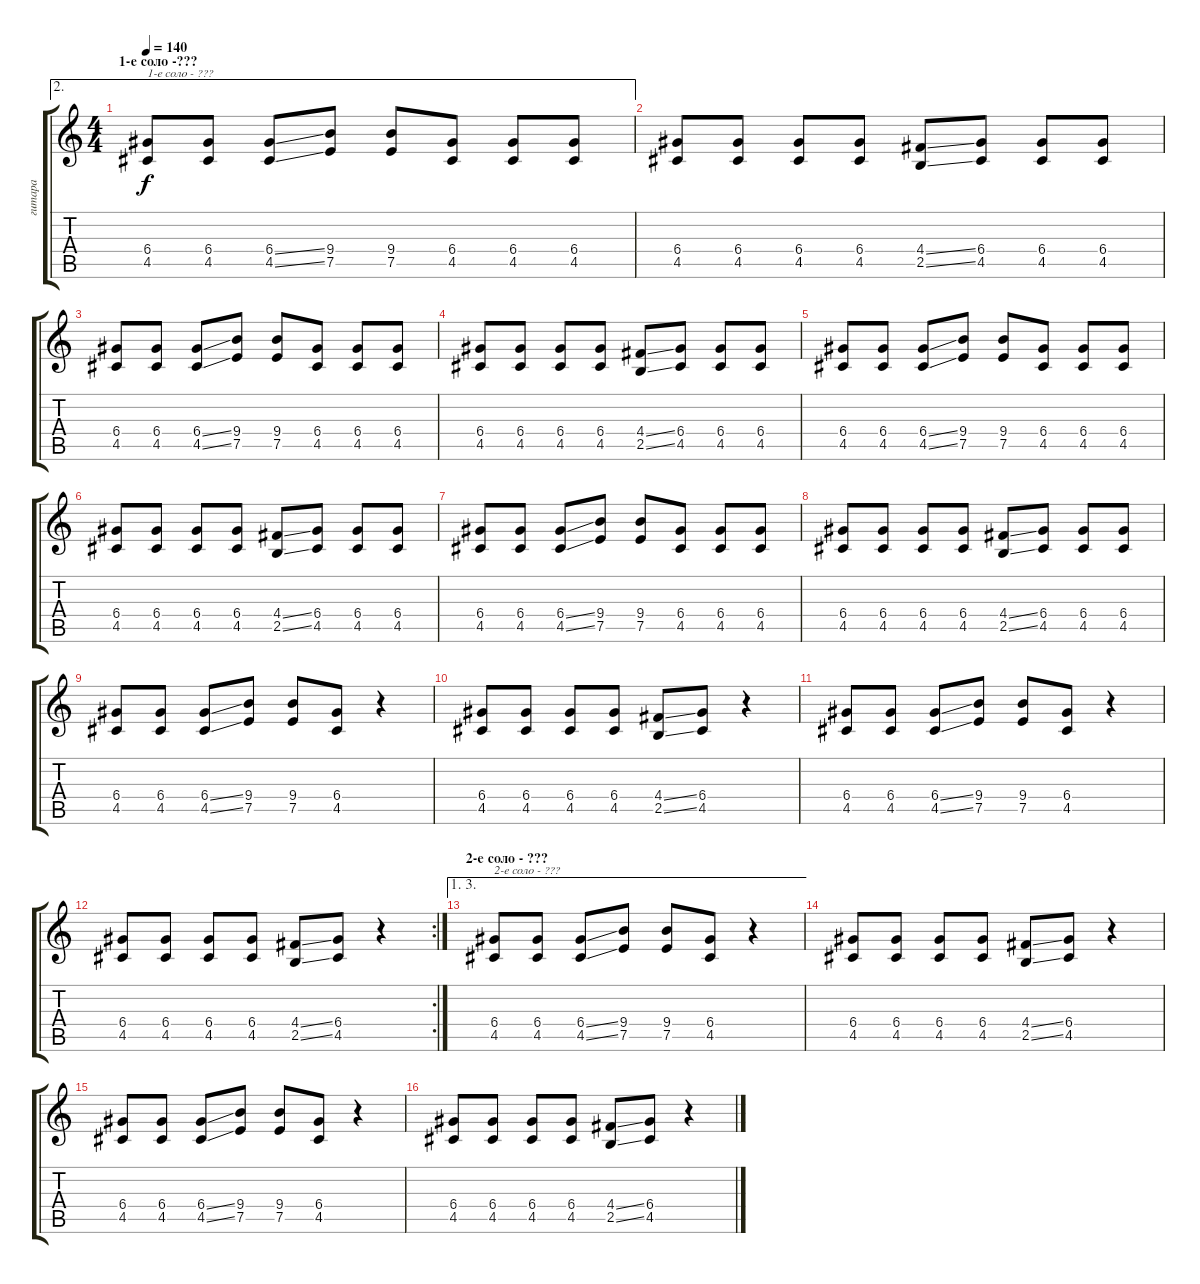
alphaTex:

\track ("гитара" "гитара") {instrument overdrivenguitar}
\staff {score tabs}
\tuning (E4 B3 G3 D3 A2 E2) {hide}
\ae 2
\ts (4 4)
\section ("" "1-е соло -???")
\tempo 140
\clef g2
\ks c
(6.4 4.5).8{txt "1-е соло - ???" dy f} (6.4 4.5).8 (6.4{ss} 4.5{ss}).8 (9.4 7.5).8 (9.4 7.5).8 (6.4 4.5).8 (6.4 4.5).8 (6.4 4.5).8 |
(6.4 4.5).8 (6.4 4.5).8 (6.4 4.5).8 (6.4 4.5).8 (4.4{ss} 2.5{ss}).8 (6.4 4.5).8 (6.4 4.5).8 (6.4 4.5).8 |
(6.4 4.5).8 (6.4 4.5).8 (6.4{ss} 4.5{ss}).8 (9.4 7.5).8 (9.4 7.5).8 (6.4 4.5).8 (6.4 4.5).8 (6.4 4.5).8 |
(6.4 4.5).8 (6.4 4.5).8 (6.4 4.5).8 (6.4 4.5).8 (4.4{ss} 2.5{ss}).8 (6.4 4.5).8 (6.4 4.5).8 (6.4 4.5).8 |
(6.4 4.5).8 (6.4 4.5).8 (6.4{ss} 4.5{ss}).8 (9.4 7.5).8 (9.4 7.5).8 (6.4 4.5).8 (6.4 4.5).8 (6.4 4.5).8 |
(6.4 4.5).8 (6.4 4.5).8 (6.4 4.5).8 (6.4 4.5).8 (4.4{ss} 2.5{ss}).8 (6.4 4.5).8 (6.4 4.5).8 (6.4 4.5).8 |
(6.4 4.5).8 (6.4 4.5).8 (6.4{ss} 4.5{ss}).8 (9.4 7.5).8 (9.4 7.5).8 (6.4 4.5).8 (6.4 4.5).8 (6.4 4.5).8 |
(6.4 4.5).8 (6.4 4.5).8 (6.4 4.5).8 (6.4 4.5).8 (4.4{ss} 2.5{ss}).8 (6.4 4.5).8 (6.4 4.5).8 (6.4 4.5).8 |
(6.4 4.5).8 (6.4 4.5).8 (6.4{ss} 4.5{ss}).8 (9.4 7.5).8 (9.4 7.5).8 (6.4 4.5).8 r.4 |
(6.4 4.5).8 (6.4 4.5).8 (6.4 4.5).8 (6.4 4.5).8 (4.4{ss} 2.5{ss}).8 (6.4 4.5).8 r.4 |
(6.4 4.5).8 (6.4 4.5).8 (6.4{ss} 4.5{ss}).8 (9.4 7.5).8 (9.4 7.5).8 (6.4 4.5).8 r.4 |
\rc 2
(6.4 4.5).8 (6.4 4.5).8 (6.4 4.5).8 (6.4 4.5).8 (4.4{ss} 2.5{ss}).8 (6.4 4.5).8 r.4 |
\ae (1 3)
\section ("" "2-е соло - ???")
(6.4 4.5).8{txt "2-е соло - ???"} (6.4 4.5).8 (6.4{ss} 4.5{ss}).8 (9.4 7.5).8 (9.4 7.5).8 (6.4 4.5).8 r.4 |
(6.4 4.5).8 (6.4 4.5).8 (6.4 4.5).8 (6.4 4.5).8 (4.4{ss} 2.5{ss}).8 (6.4 4.5).8 r.4 |
(6.4 4.5).8 (6.4 4.5).8 (6.4{ss} 4.5{ss}).8 (9.4 7.5).8 (9.4 7.5).8 (6.4 4.5).8 r.4 |
(6.4 4.5).8 (6.4 4.5).8 (6.4 4.5).8 (6.4 4.5).8 (4.4{ss} 2.5{ss}).8 (6.4 4.5).8 r.4
